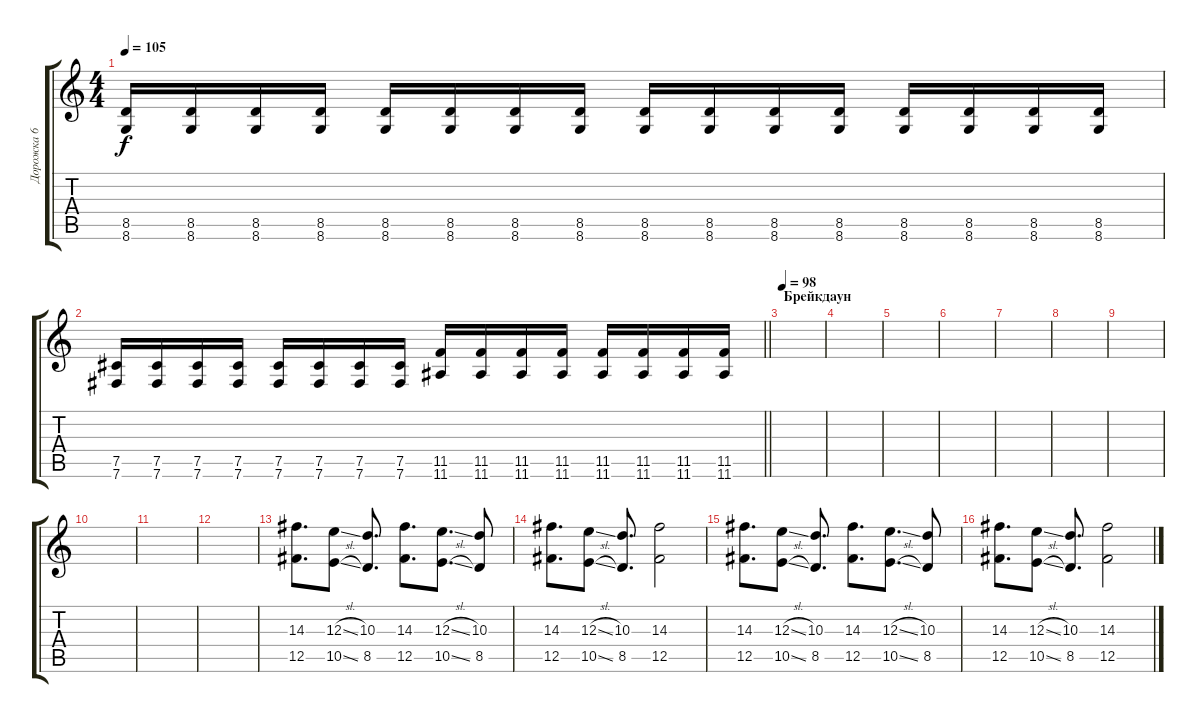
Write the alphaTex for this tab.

\track ("Дорожка 6" "Дорожка 6") {instrument overdrivenguitar}
\staff {score tabs}
\tuning (Db4 Ab3 E3 B2 Gb2 B1) {hide}
\ts (4 4)
\tempo 105
\clef g2
\ks c
(8.5 8.6).16{dy f} (8.5 8.6).16 (8.5 8.6).16 (8.5 8.6).16 (8.5 8.6).16 (8.5 8.6).16 (8.5 8.6).16 (8.5 8.6).16 (8.5 8.6).16 (8.5 8.6).16 (8.5 8.6).16 (8.5 8.6).16 (8.5 8.6).16 (8.5 8.6).16 (8.5 8.6).16 (8.5 8.6).16 |
\barLineRight lightlight
(7.5 7.6).16 (7.5 7.6).16 (7.5 7.6).16 (7.5 7.6).16 (7.5 7.6).16 (7.5 7.6).16 (7.5 7.6).16 (7.5 7.6).16 (11.5 11.6).16 (11.5 11.6).16 (11.5 11.6).16 (11.5 11.6).16 (11.5 11.6).16 (11.5 11.6).16 (11.5 11.6).16 (11.5 11.6).16 |
\section ("" "Брейкдаун")
\tempo 98
|
|
|
|
|
|
|
|
|
|
(14.3 12.5).8{d} (12.3{sl} 10.5{sl}).8 (10.3 8.5).8{d} (14.3 12.5).8{d} (12.3{sl} 10.5{sl}).8{d} (10.3 8.5).8 |
(14.3 12.5).8{d} (12.3{sl} 10.5{sl}).8 (10.3 8.5).8{d} (14.3 12.5).2 |
(14.3 12.5).8{d} (12.3{sl} 10.5{sl}).8 (10.3 8.5).8{d} (14.3 12.5).8{d} (12.3{sl} 10.5{sl}).8{d} (10.3 8.5).8 |
(14.3 12.5).8{d} (12.3{sl} 10.5{sl}).8 (10.3 8.5).8{d} (14.3 12.5).2
